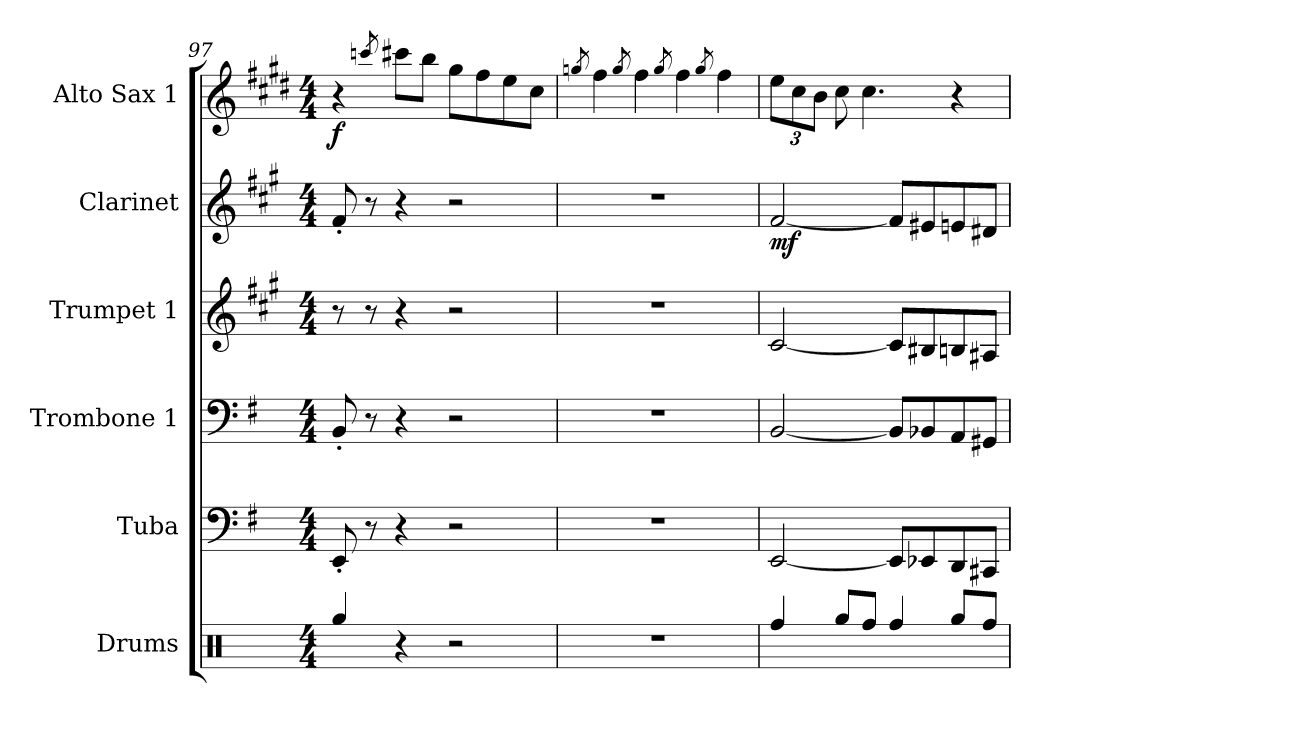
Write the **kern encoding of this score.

**kern	**kern	**kern	**kern	**kern	**dynam	**kern	**dynam
*part6	*part5	*part4	*part3	*part2	*part2	*part1	*part1
*staff6	*staff5	*staff4	*staff3	*staff2	*staff2	*staff1	*staff1
*I"Drums	*I"Tuba	*I"Trombone 1	*I"Trumpet 1	*I"Clarinet	*	*I"Alto Sax 1	*
*I'Drums	*I'Tba.	*I'Tbn. 1	*I'Tpt. 1	*I'Cl.	*	*I'Alto 1	*
*clefX	*clefF4	*clefF4	*clefG2	*clefG2	*	*clefG2	*
*	*	*	*ITrd1c2	*ITrd1c2	*	*ITrd5c9	*
*k[]	*k[f#]	*k[f#]	*k[f#]	*k[f#]	*	*k[f#]	*
*M4/4	*M4/4	*M4/4	*M4/4	*M4/4	*	*M4/4	*
=97	=97	=97	=97	=97	=97	=97	=97
!	!	!	!	!	!	!	!LO:DY:b
4Rgg/	8EE'/	8BB'/	8r	8e'/	.	4r	f
.	8r	8r	8r	8r	.	.	.
.	.	.	.	.	.	8qee-X/	.
4r	4r	4r	4r	4r	.	8een\L	.
.	.	.	.	.	.	8dd\J	.
2r	2r	2r	2r	2r	.	8b\L	.
.	.	.	.	.	.	8a\	.
.	.	.	.	.	.	8g\	.
.	.	.	.	.	.	8e\J	.
!!LO:PB:g=z
=98	=98	=98	=98	=98	=98	=98	=98
.	.	.	.	.	.	8qb-X/	.
1r	1r	1r	1r	1r	.	4a\	.
.	.	.	.	.	.	8qb-/	.
.	.	.	.	.	.	4a\	.
.	.	.	.	.	.	8qb-/	.
.	.	.	.	.	.	4a\	.
.	.	.	.	.	.	8qb-/	.
.	.	.	.	.	.	4a\	.
=99	=99	=99	=99	=99	=99	=99	=99
*	*	*	*	*	*	*Xbrackettup	*
!	!	!	!	!	!LO:DY:b	!	!
4Rff/	[2EE/	[2BB/	[2B/	[2e/	mf	12g\L	.
.	.	.	.	.	.	12e\	.
.	.	.	.	.	.	12d\J	.
8Rgg/L	.	.	.	.	.	8e\	.
8Rff/J	.	.	.	.	.	4.e\	.
4Rff/	8EE/L]	8BB/L]	8B/L]	8e/L]	.	.	.
.	8EE-X/	8BB-X/	8A#X/	8d#X/	.	.	.
8Rgg/L	8DD/	8AA/	8An/	8dn/	.	4r	.
8Rff/J	8CC#X/J	8GG#X/J	8G#X/J	8c#X/J	.	.	.
=	=	=	=	=	=	=	=
*-	*-	*-	*-	*-	*-	*-	*-
